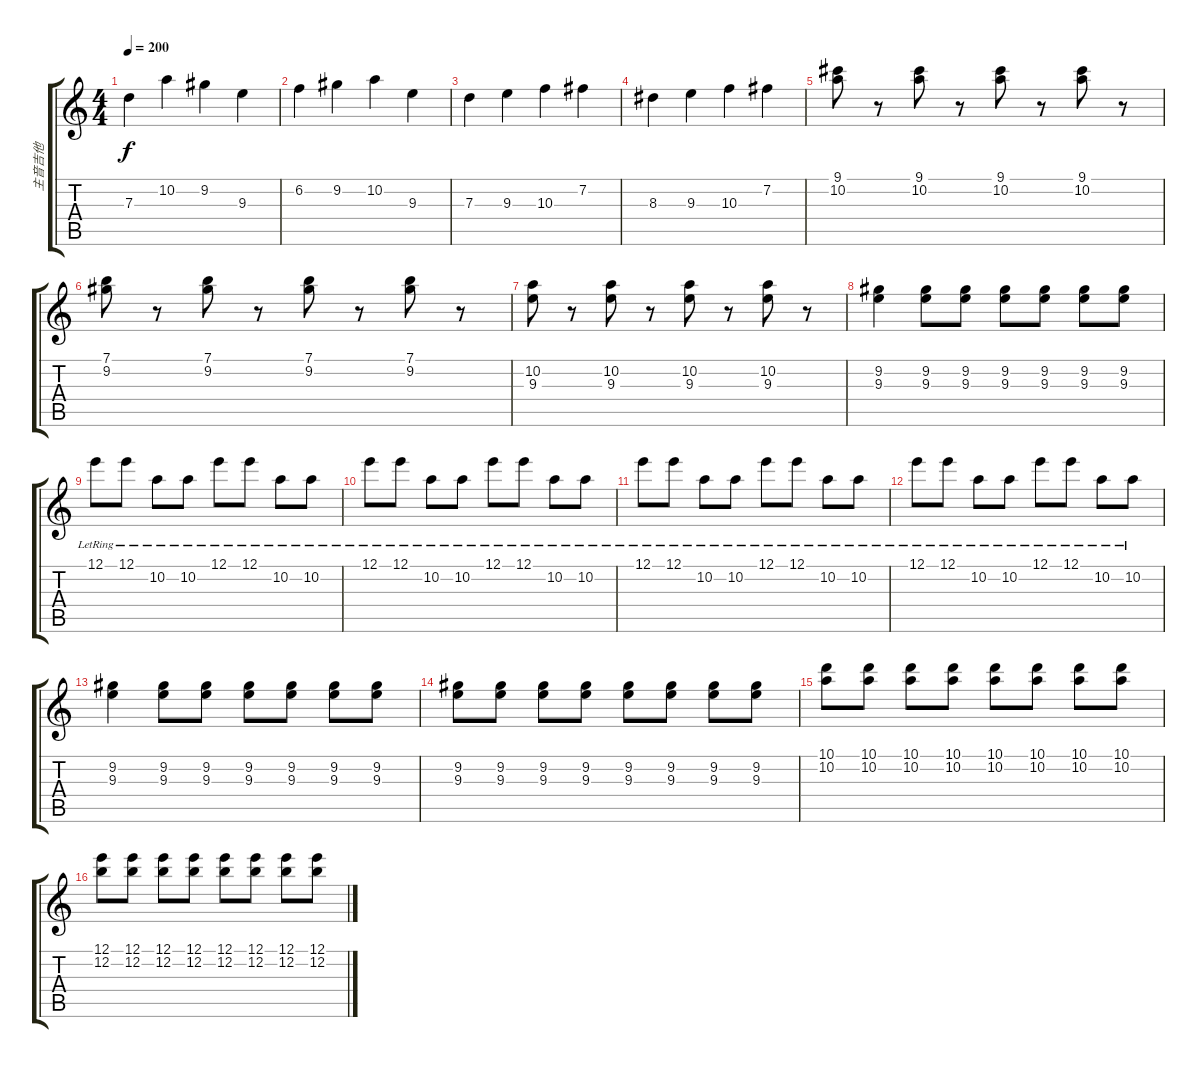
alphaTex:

\track ("主音吉他" "主音吉他") {instrument overdrivenguitar}
\staff {score tabs}
\tuning (E4 B3 G3 D3 A2 E2) {hide}
\ts (4 4)
\tempo 200
\clef g2
\ks c
7.3.4{dy f} 10.2.4 9.2.4 9.3.4 |
6.2.4 9.2.4 10.2.4 9.3.4 |
7.3.4 9.3.4 10.3.4 7.2.4 |
8.3.4 9.3.4 10.3.4 7.2.4 |
(9.1 10.2).8 r.8 (9.1 10.2).8 r.8 (9.1 10.2).8 r.8 (9.1 10.2).8 r.8 |
(7.1 9.2).8 r.8 (7.1 9.2).8 r.8 (7.1 9.2).8 r.8 (7.1 9.2).8 r.8 |
(10.2 9.3).8 r.8 (10.2 9.3).8 r.8 (10.2 9.3).8 r.8 (10.2 9.3).8 r.8 |
(9.2 9.3).4 (9.2 9.3).8 (9.2 9.3).8 (9.2 9.3).8 (9.2 9.3).8 (9.2 9.3).8 (9.2 9.3).8 |
12.1{lr}.8 12.1{lr}.8 10.2{lr}.8 10.2{lr}.8 12.1{lr}.8 12.1{lr}.8 10.2{lr}.8 10.2{lr}.8 |
12.1{lr}.8 12.1{lr}.8 10.2{lr}.8 10.2{lr}.8 12.1{lr}.8 12.1{lr}.8 10.2{lr}.8 10.2{lr}.8 |
12.1{lr}.8 12.1{lr}.8 10.2{lr}.8 10.2{lr}.8 12.1{lr}.8 12.1{lr}.8 10.2{lr}.8 10.2{lr}.8 |
12.1{lr}.8 12.1{lr}.8 10.2{lr}.8 10.2{lr}.8 12.1{lr}.8 12.1{lr}.8 10.2{lr}.8 10.2{lr}.8 |
(9.2 9.3).4 (9.2 9.3).8 (9.2 9.3).8 (9.2 9.3).8 (9.2 9.3).8 (9.2 9.3).8 (9.2 9.3).8 |
(9.2 9.3).8 (9.2 9.3).8 (9.2 9.3).8 (9.2 9.3).8 (9.2 9.3).8 (9.2 9.3).8 (9.2 9.3).8 (9.2 9.3).8 |
(10.1 10.2).8 (10.1 10.2).8 (10.1 10.2).8 (10.1 10.2).8 (10.1 10.2).8 (10.1 10.2).8 (10.1 10.2).8 (10.1 10.2).8 |
(12.1 12.2).8 (12.1 12.2).8 (12.1 12.2).8 (12.1 12.2).8 (12.1 12.2).8 (12.1 12.2).8 (12.1 12.2).8 (12.1 12.2).8
